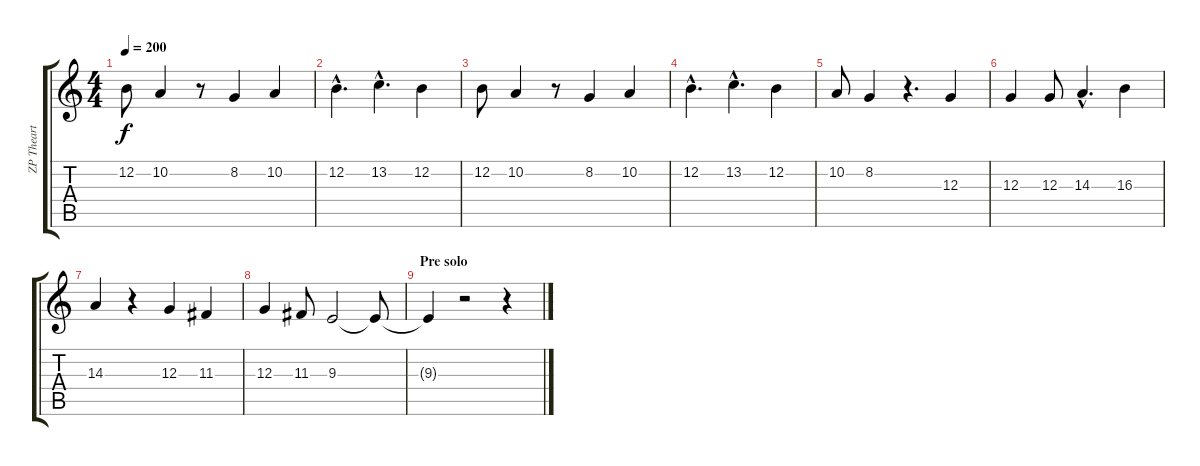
\track ("ZP Theart" "ZP Theart") {instrument lead2sawtooth}
\staff {score tabs}
\tuning (E4 B3 G3 D3 A2 E2) {hide}
\ts (4 4)
\tempo 200
\clef g2
\ks c
12.2.8{dy f} 10.2.4 r.8 8.2.4 10.2.4 |
12.2{hac}.4{d} 13.2{hac}.4{d} 12.2.4 |
12.2.8 10.2.4 r.8 8.2.4 10.2.4 |
12.2{hac}.4{d} 13.2{hac}.4{d} 12.2.4 |
10.2.8 8.2.4 r.4{d} 12.3.4 |
12.3.4 12.3.8 14.3{hac}.4{d} 16.3.4 |
14.3.4 r.4 12.3.4 11.3.4 |
12.3.4 11.3.8 9.3.2 9.3{t}.8 |
\section ("" "Pre solo")
9.3{t}.4 r.2 r.4
